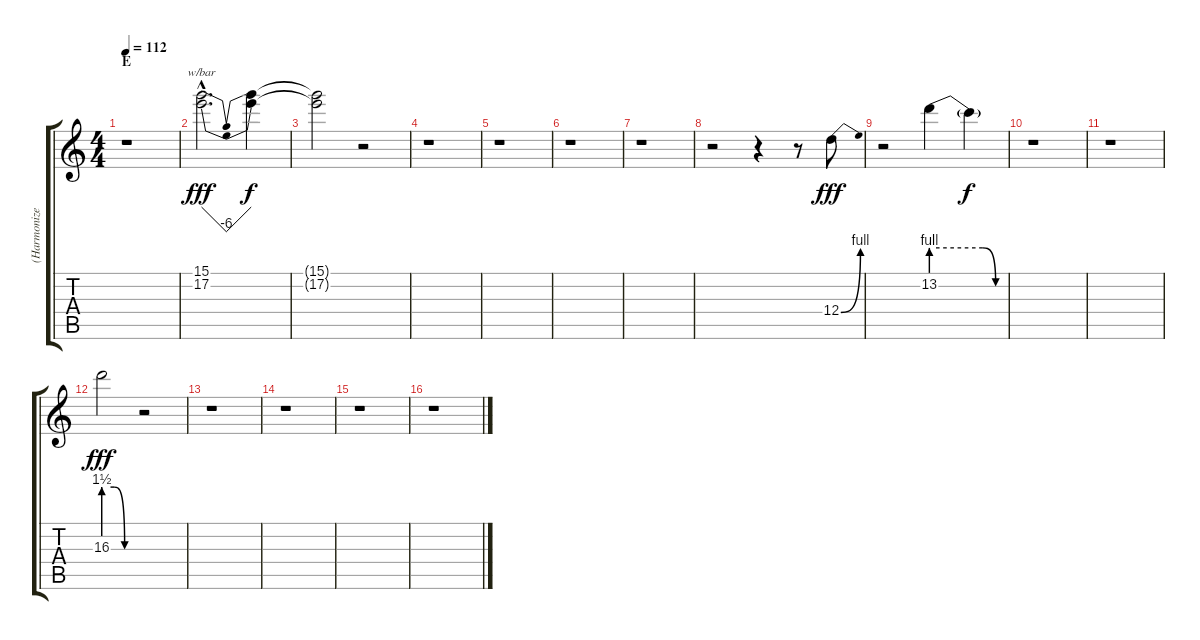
\track ("(Harmonizer and Harmonics)" "(Harmonize") {instrument distortionguitar}
\staff {score tabs}
\tuning (E4 B3 G3 D3 A2 E2) {hide}
\ts (4 4)
\section ("" "E")
\tempo 112
\clef g2
\ks c
r.1{dy f} |
(15.1{hac} 17.2{hac}).2{d tbe (dip default 0 0 30 -24 60 0) dy fff} (15.1{t} 17.2{t}).4{dy f volume 0} |
(15.1{t} 17.2{t}).2 r.2 |
r.1 |
r.1 |
r.1 |
r.1 |
r.2 r.4 r.8 12.4{be (bend 0 0 60 4)}.8{dy fff volume 16} |
r.2 13.2{be (custom 0 4 40 4 50 0 60 0)}.4{volume 0} 13.2{t}.4{dy f volume 16} |
r.1 |
r.1 |
16.3{be (custom 0 6 20 6 40 0 60 0)}.2{dy fff} r.2 |
r.1 |
r.1 |
r.1 |
r.1
